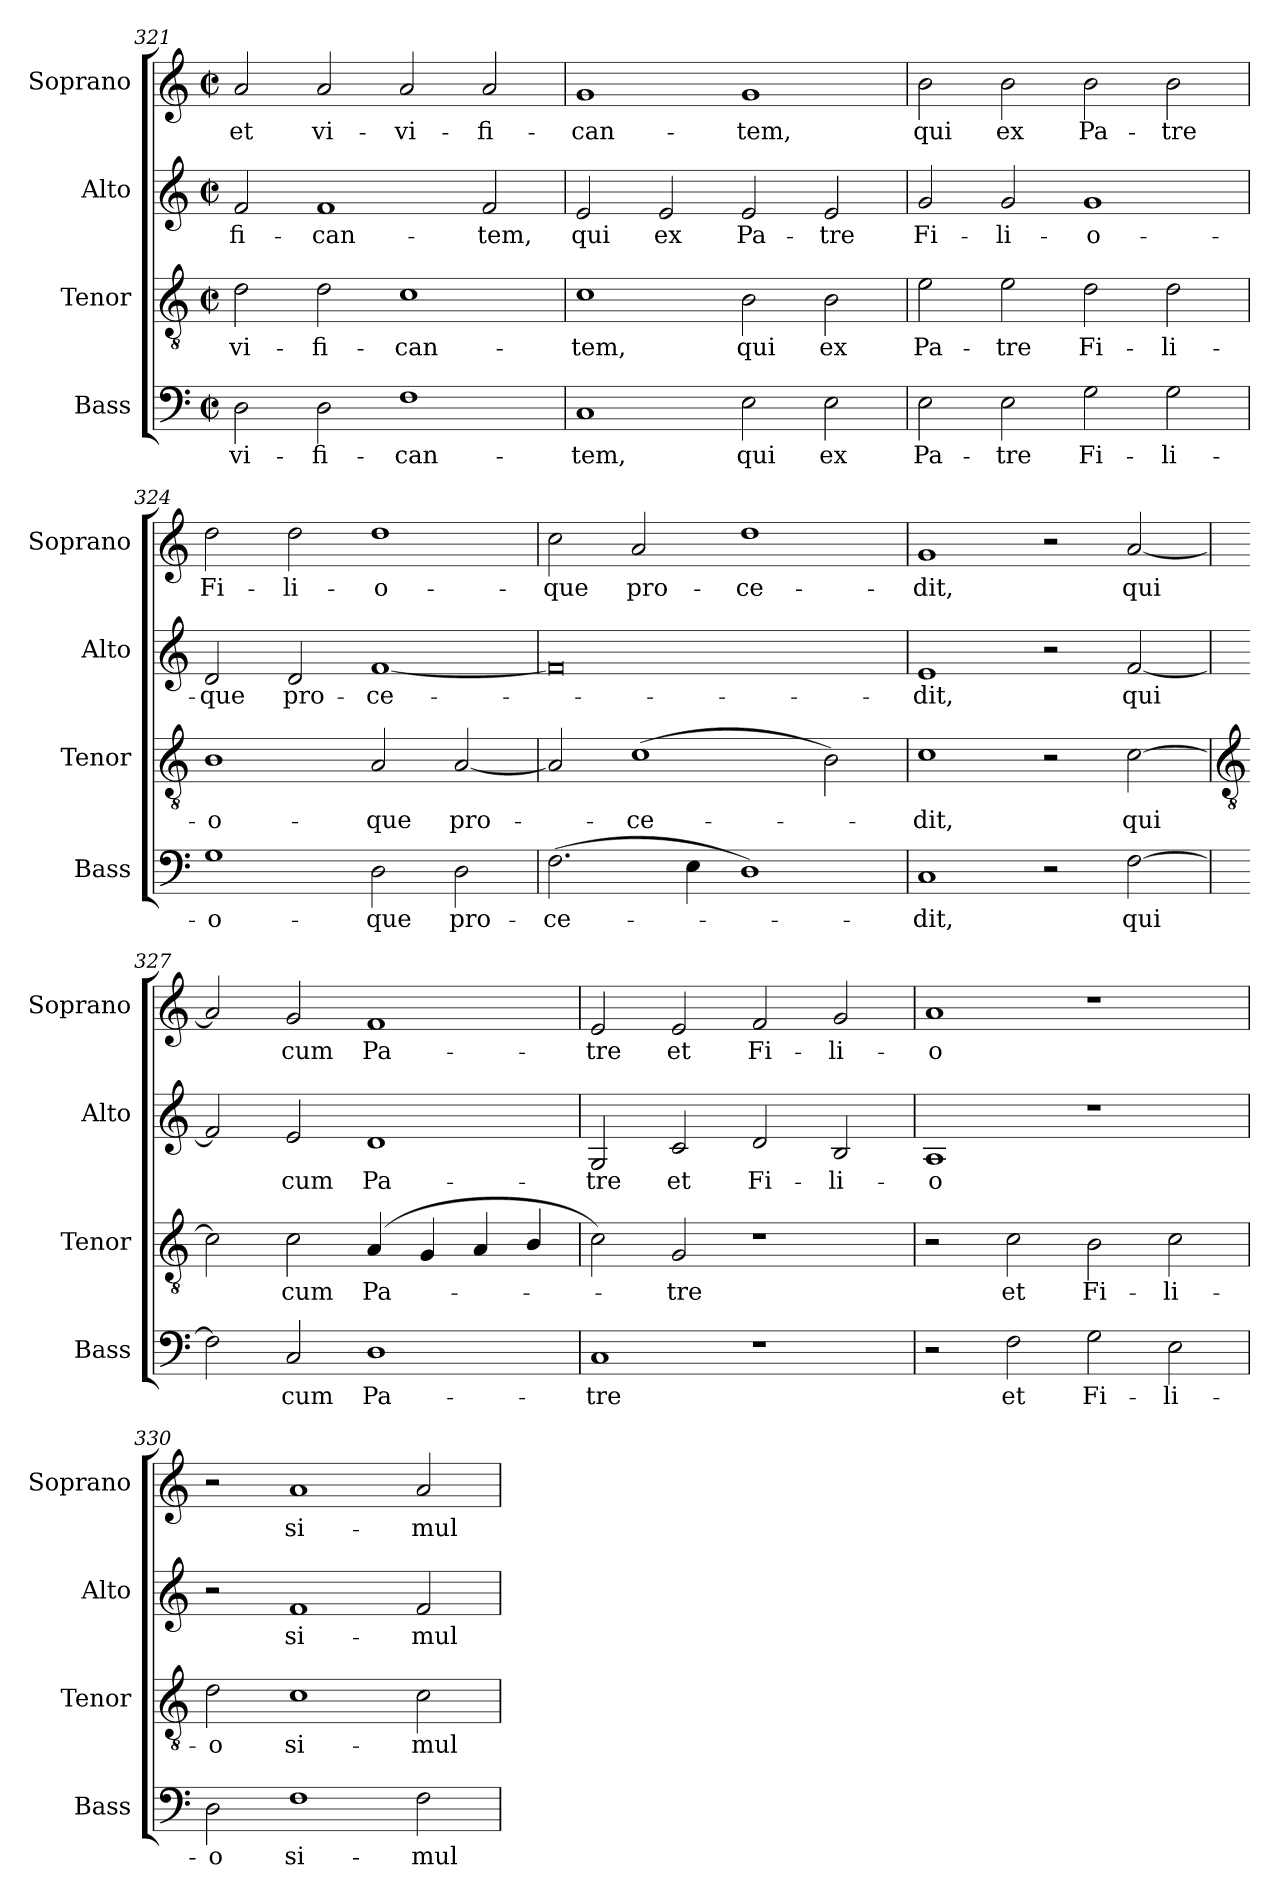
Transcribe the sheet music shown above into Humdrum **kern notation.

**kern	**text	**kern	**text	**kern	**text	**kern	**text
*part4	*part4	*part3	*part3	*part2	*part2	*part1	*part1
*staff4	*staff4	*staff3	*staff3	*staff2	*staff2	*staff1	*staff1
*I"Bass	*	*I"Tenor	*	*I"Alto	*	*I"Soprano	*
*I'Bass	*	*I'Tenor	*	*I'Alto	*	*I'Soprano	*
*clefF4	*	*clefGv2	*	*clefG2	*	*clefG2	*
*k[]	*	*k[]	*	*k[]	*	*k[]	*
*C:	*	*C:	*	*C:	*	*C:	*
*M4/2	*	*M4/2	*	*M4/2	*	*M4/2	*
*met(c|)	*	*met(c|)	*	*met(c|)	*	*met(c|)	*
=321	=321	=321	=321	=321	=321	=321	=321
!	!LO:LY:b	!	!LO:LY:b	!	!LO:LY:b	!	!LO:LY:b
2D	-vi-	2d	-vi-	2f	-fi-	2a	et
!	!LO:LY:b	!	!LO:LY:b	!	!LO:LY:b	!	!LO:LY:b
2D	-fi-	2d	-fi-	1f	-can-	2a	vi-
!	!LO:LY:b	!	!LO:LY:b	!	!	!	!LO:LY:b
1F	-can-	1c	-can-	.	.	2a	-vi-
!	!	!	!	!	!LO:LY:b	!	!LO:LY:b
.	.	.	.	2f	-tem,	2a	-fi-
=322	=322	=322	=322	=322	=322	=322	=322
!	!LO:LY:b	!	!LO:LY:b	!	!LO:LY:b	!	!LO:LY:b
1C	-tem,	1c	-tem,	2e	qui	1g	-can-
!	!	!	!	!	!LO:LY:b	!	!
.	.	.	.	2e	ex	.	.
!	!LO:LY:b	!	!LO:LY:b	!	!LO:LY:b	!	!LO:LY:b
2E	qui	2B	qui	2e	Pa-	1g	-tem,
!	!LO:LY:b	!	!LO:LY:b	!	!LO:LY:b	!	!
2E	ex	2B	ex	2e	-tre	.	.
=323	=323	=323	=323	=323	=323	=323	=323
!	!LO:LY:b	!	!LO:LY:b	!	!LO:LY:b	!	!LO:LY:b
2E	Pa-	2e	Pa-	2g	Fi-	2b	qui
!	!LO:LY:b	!	!LO:LY:b	!	!LO:LY:b	!	!LO:LY:b
2E	-tre	2e	-tre	2g	-li-	2b	ex
!	!LO:LY:b	!	!LO:LY:b	!	!LO:LY:b	!	!LO:LY:b
2G	Fi-	2d	Fi-	1g	-o-	2b	Pa-
!	!LO:LY:b	!	!LO:LY:b	!	!	!	!LO:LY:b
2G	-li-	2d	-li-	.	.	2b	-tre
=324	=324	=324	=324	=324	=324	=324	=324
!	!LO:LY:b	!	!LO:LY:b	!	!LO:LY:b	!	!LO:LY:b
1G	-o-	1B	-o-	2d	-que	2dd	Fi-
!	!	!	!	!	!LO:LY:b	!	!LO:LY:b
.	.	.	.	2d	pro-	2dd	-li-
!	!LO:LY:b	!	!LO:LY:b	!	!LO:LY:b	!	!LO:LY:b
2D	-que	2A	-que	[1f	-ce-	1dd	-o-
!	!LO:LY:b	!	!LO:LY:b	!	!	!	!
2D	pro-	[2A	pro-	.	.	.	.
=325	=325	=325	=325	=325	=325	=325	=325
!	!LO:LY:b	!	!	!	!	!	!LO:LY:b
(>2.F	-ce-	2A]	.	0f]	.	2cc	-que
!	!	!	!LO:LY:b	!	!	!	!LO:LY:b
.	.	(>1c	ce-	.	.	2a	pro-
4E	.	.	.	.	.	.	.
!	!	!	!	!	!	!	!LO:LY:b
1D)	.	.	.	.	.	1dd	-ce-
.	.	2B)	.	.	.	.	.
=326	=326	=326	=326	=326	=326	=326	=326
!	!LO:LY:b	!	!LO:LY:b	!	!LO:LY:b	!	!LO:LY:b
1C	dit,	1c	dit,	1e	dit,	1g	-dit,
2r	.	2r	.	2r	.	2r	.
!	!LO:LY:b	!	!LO:LY:b	!	!LO:LY:b	!	!LO:LY:b
[2F	qui	[2c	qui	[2f	qui	[2a	qui
!!LO:LB:g=z
=327	=327	=327	=327	=327	=327	=327	=327
*	*	*clefGv2	*	*	*	*	*
2F]	.	2c]	.	2f]	.	2a]	.
!	!LO:LY:b	!	!LO:LY:b	!	!LO:LY:b	!	!LO:LY:b
2C	cum	2c	cum	2e	cum	2g	cum
!	!LO:LY:b	!	!LO:LY:b	!	!LO:LY:b	!	!LO:LY:b
1D	Pa-	(<4A	Pa-	1d	Pa-	1f	Pa-
.	.	4G	.	.	.	.	.
.	.	4A	.	.	.	.	.
.	.	4B/	.	.	.	.	.
=328	=328	=328	=328	=328	=328	=328	=328
!	!LO:LY:b	!	!	!	!LO:LY:b	!	!LO:LY:b
1C	-tre	2c)	.	2G	-tre	2e	-tre
!	!	!	!LO:LY:b	!	!LO:LY:b	!	!LO:LY:b
.	.	2G	tre	2c	et	2e	et
!	!	!	!	!	!LO:LY:b	!	!LO:LY:b
1r	.	1r	.	2d	Fi-	2f	Fi-
!	!	!	!	!	!LO:LY:b	!	!LO:LY:b
.	.	.	.	2B	-li-	2g	-li-
=329	=329	=329	=329	=329	=329	=329	=329
!	!	!	!	!	!LO:LY:b	!	!LO:LY:b
2r	.	2r	.	1A	-o	1a	-o
!	!LO:LY:b	!	!LO:LY:b	!	!	!	!
2F	et	2c	et	.	.	.	.
!	!LO:LY:b	!	!LO:LY:b	!	!	!	!
2G	Fi-	2B	Fi-	1r	.	1r	.
!	!LO:LY:b	!	!LO:LY:b	!	!	!	!
2E	-li-	2c	-li-	.	.	.	.
=330	=330	=330	=330	=330	=330	=330	=330
!	!LO:LY:b	!	!LO:LY:b	!	!	!	!
2D	-o	2d	-o	2r	.	2r	.
!	!LO:LY:b	!	!LO:LY:b	!	!LO:LY:b	!	!LO:LY:b
1F	si-	1c	si-	1f	si-	1a	si-
!	!LO:LY:b	!	!LO:LY:b	!	!LO:LY:b	!	!LO:LY:b
2F	-mul	2c	-mul	2f	-mul	2a	-mul
=	=	=	=	=	=	=	=
*-	*-	*-	*-	*-	*-	*-	*-
